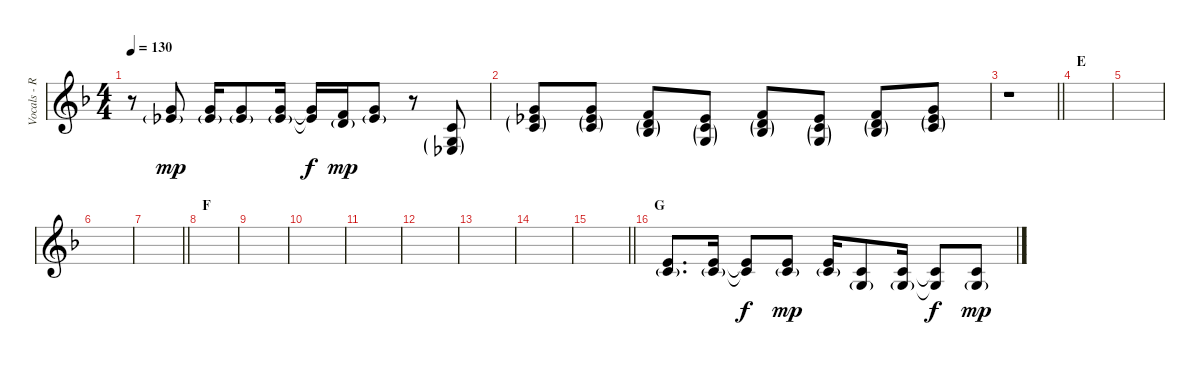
\track ("Vocals - RUKI" "Vocals - R") {instrument lead6voice}
\staff {score}
\tuning (D4 A3 F3 C3 G2 D2) {hide}
\ts (4 4)
\tempo 130
\clef g2
\ks f
r.8{dy mp} (5.1 6.2{g}).8 (5.1 6.2{g}).16 (5.1 6.2{g}).8 (5.1 6.2{g}).16 (5.1{t} 6.2{t}).16{dy f} (3.1 5.2{g}).16{dy mp} (5.1 6.2{g}).8 r.8 (3.2 2.3{g} 3.4{g}).8 |
(5.1 6.2{g} 7.3{g}).8 (5.1 6.2{g} 7.3{g}).8 (3.1 5.2{g} 5.3{g}).8 (1.1 3.2{g} 2.3{g}).8 (3.1 5.2{g} 5.3{g}).8 (1.1 3.2{g} 2.3{g}).8 (3.1 5.2{g} 5.3{g}).8 (5.1 6.2{g} 7.3{g}).8 |
\barLineRight lightlight
r.1 |
\section ("" "E")
|
|
|
\barLineRight lightlight
|
\section ("" "F")
|
|
|
|
|
|
|
\barLineRight lightlight
|
\section ("" "G")
(2.1 3.2{g}).8{d} (2.1 3.2{g}).16 (2.1{t} 3.2{t}).8{dy f} (2.1 3.2{g}).8{dy mp} (2.1 3.2{g}).16 (3.2 2.3{g}).8 (3.2 2.3{g}).16 (3.2{t} 2.3{t}).8{dy f} (3.2 2.3{g}).8{dy mp}
